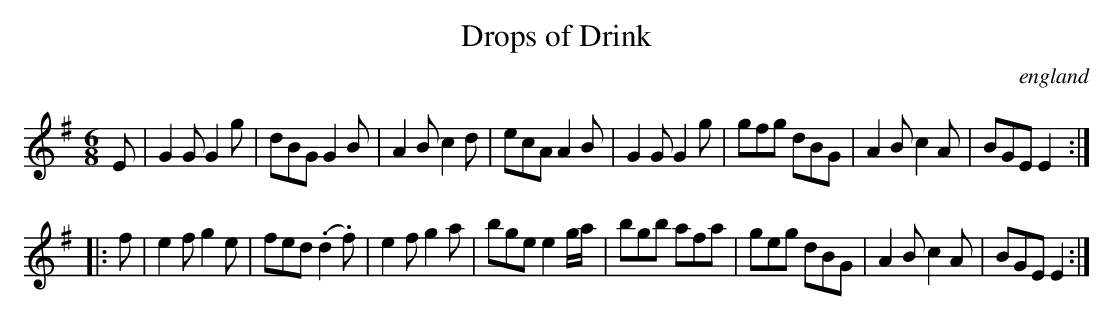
X:1
T:Drops of Drink
O:england
M:6/8
K:Em
E|\
G2G G2g| dBG G2B| A2B c2d| ecA A2B| \
G2G G2g| gfg dBG| A2B c2A| BGE E2::
f|\
e2f g2e| fed (.d2.f)| e2f g2a| bge e2g/a/|\
bgb afa| geg dBG| A2B c2A| BGE E2:|
